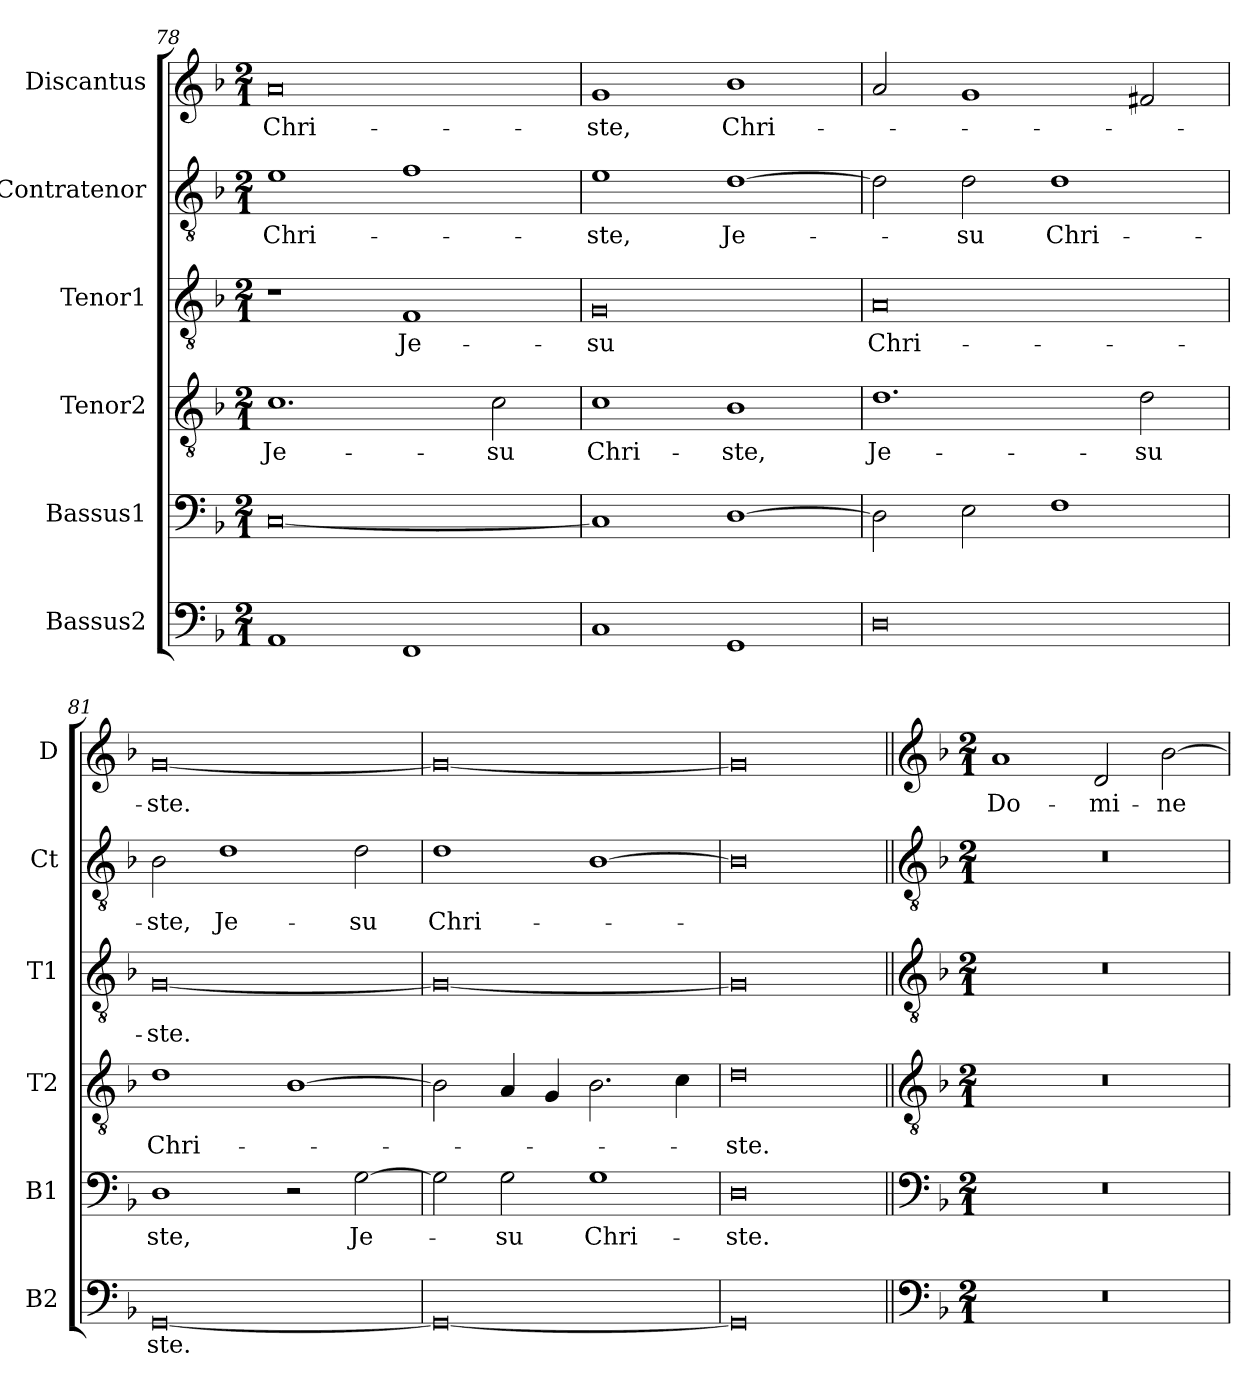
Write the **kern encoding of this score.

**kern	**text	**kern	**text	**kern	**text	**kern	**text	**kern	**text	**kern	**text
*part6	*part6	*part5	*part5	*part4	*part4	*part3	*part3	*part2	*part2	*part1	*part1
*staff6	*staff6	*staff5	*staff5	*staff4	*staff4	*staff3	*staff3	*staff2	*staff2	*staff1	*staff1
*I"Bassus2	*	*I"Bassus1	*	*I"Tenor2	*	*I"Tenor1	*	*I"Contratenor	*	*I"Discantus	*
*I'B2	*	*I'B1	*	*I'T2	*	*I'T1	*	*I'Ct	*	*I'D	*
*clefF4	*	*clefF4	*	*clefGv2	*	*clefGv2	*	*clefGv2	*	*clefG2	*
*k[b-]	*	*k[b-]	*	*k[b-]	*	*k[b-]	*	*k[b-]	*	*k[b-]	*
*M2/1	*	*M2/1	*	*M2/1	*	*M2/1	*	*M2/1	*	*M2/1	*
=78	=78	=78	=78	=78	=78	=78	=78	=78	=78	=78	=78
1AA	.	[0C	.	1.c	Je-	1r	.	1e	Chri-	0a	Chri-
1FF	.	.	.	.	.	1F	Je-	1f	.	.	.
.	.	.	.	2c\	-su	.	.	.	.	.	.
=79	=79	=79	=79	=79	=79	=79	=79	=79	=79	=79	=79
1C	.	1C]	.	1c	Chri-	0G	-su	1e	-ste,	1g	-ste,
1GG	.	[1D	.	1B-	-ste,	.	.	[1d	Je-	1b-	Chri-
=80	=80	=80	=80	=80	=80	=80	=80	=80	=80	=80	=80
0D	.	2D\]	.	1.d	Je-	0A	Chri-	2d\]	.	2a/	.
.	.	2E\	.	.	.	.	.	2d\	-su	1g	.
.	.	1F	.	.	.	.	.	1d	Chri-	.	.
.	.	.	.	2d\	-su	.	.	.	.	2f#X/	.
=81	=81	=81	=81	=81	=81	=81	=81	=81	=81	=81	=81
[0GG	-ste.	1D	-ste,	1d	Chri-	[0G	-ste.	2B-\	-ste,	[0g	-ste.
.	.	.	.	.	.	.	.	1d	Je-	.	.
.	.	2r	.	[1B-	.	.	.	.	.	.	.
.	.	[2G\	Je-	.	.	.	.	2d\	-su	.	.
=82	=82	=82	=82	=82	=82	=82	=82	=82	=82	=82	=82
0GG_	.	2G\]	.	2B-\]	.	0G_	.	1d	Chri-	0g_	.
.	.	2G\	-su	4A/	.	.	.	.	.	.	.
.	.	.	.	4G/	.	.	.	.	.	.	.
.	.	1G	Chri-	2.B-\	.	.	.	[1B-	.	.	.
.	.	.	.	4c\	.	.	.	.	.	.	.
=83	=83	=83	=83	=83	=83	=83	=83	=83	=83	=83	=83
0GG]	.	0D	-ste.	0d	-ste.	0G]	.	0B-]	.	0g]	.
!!LO:LB:g=z
=84||	=84||	=84||	=84||	=84||	=84||	=84||	=84||	=84||	=84||	=84||	=84||
*clefF4	*	*clefF4	*	*clefGv2	*	*clefGv2	*	*clefGv2	*	*clefG2	*
*k[b-]	*	*k[b-]	*	*k[b-]	*	*k[b-]	*	*k[b-]	*	*k[b-]	*
*M2/1	*	*M2/1	*	*M2/1	*	*M2/1	*	*M2/1	*	*M2/1	*
0r	.	0r	.	0r	.	0r	.	0r	.	1a	Do-
.	.	.	.	.	.	.	.	.	.	2d/	-mi-
.	.	.	.	.	.	.	.	.	.	[2b-\	-ne
=	=	=	=	=	=	=	=	=	=	=	=
*-	*-	*-	*-	*-	*-	*-	*-	*-	*-	*-	*-
